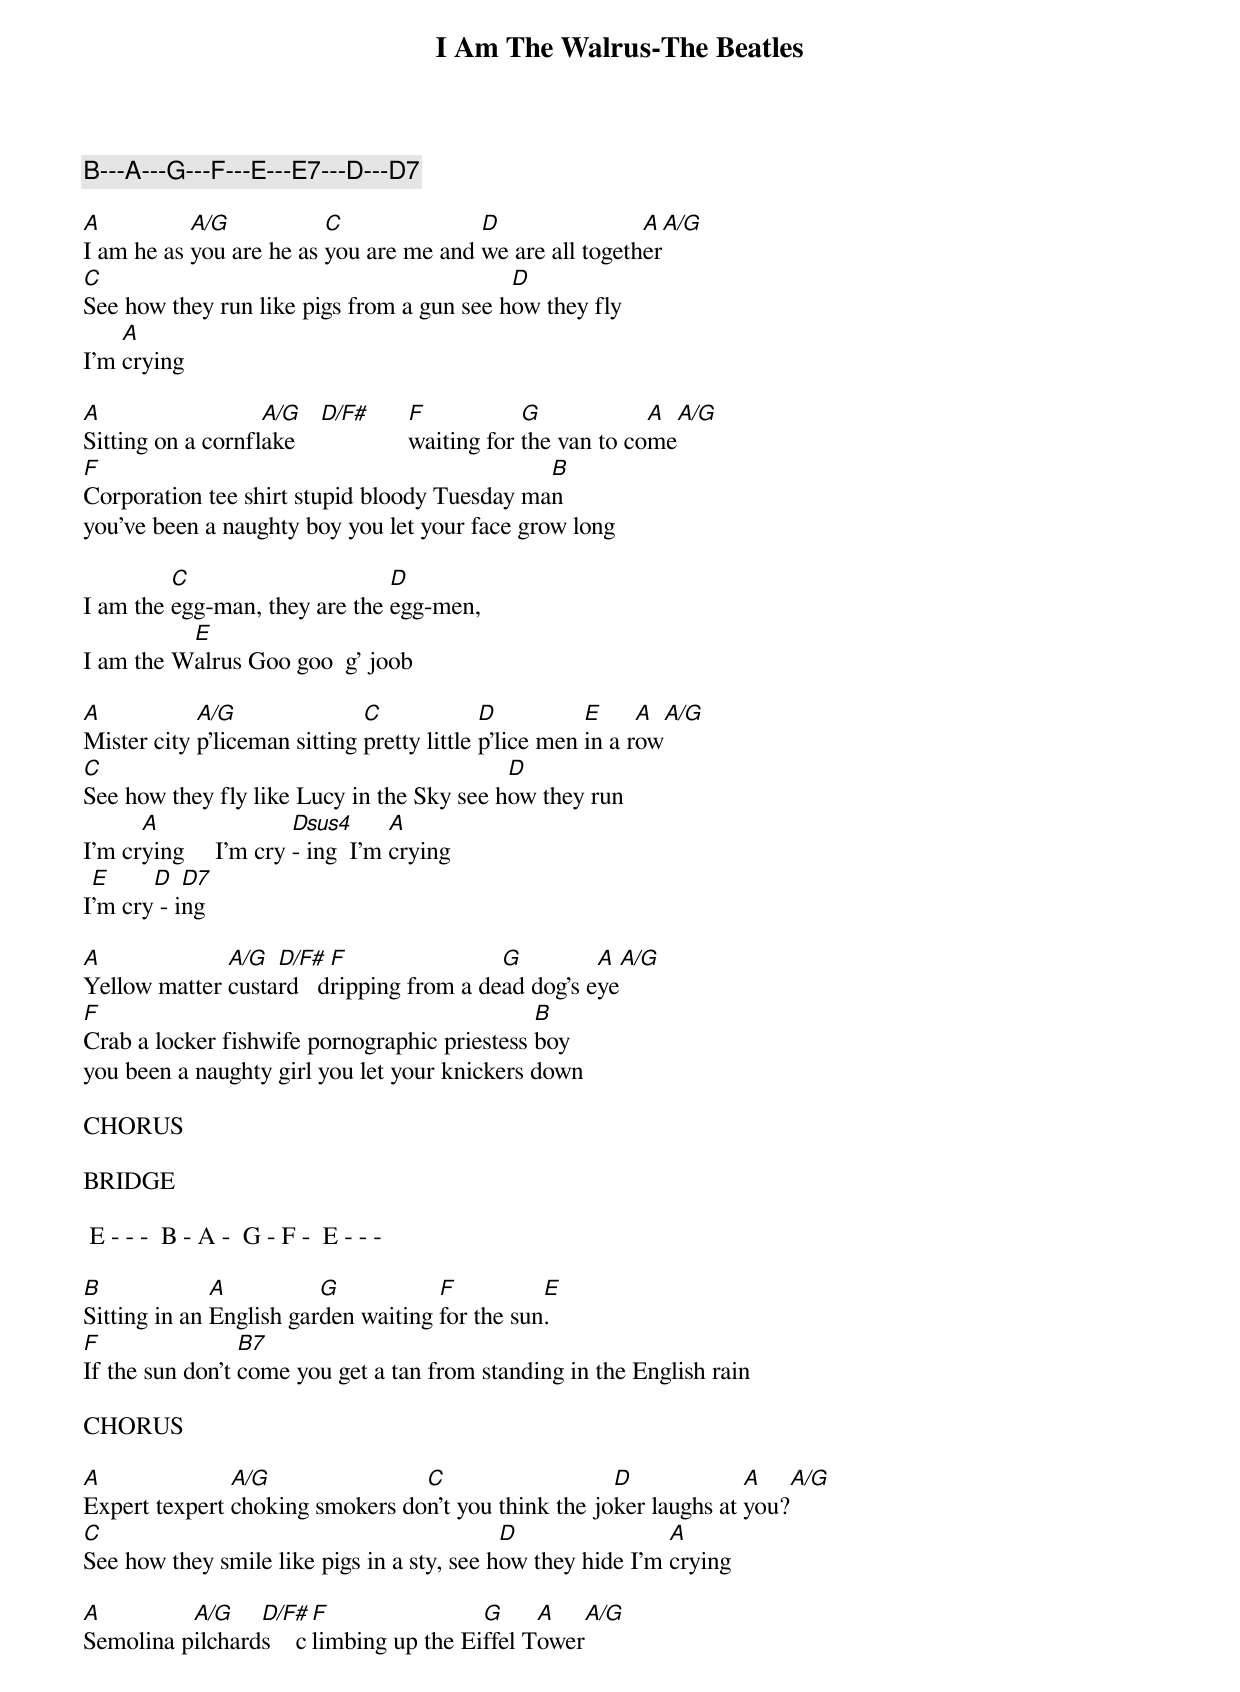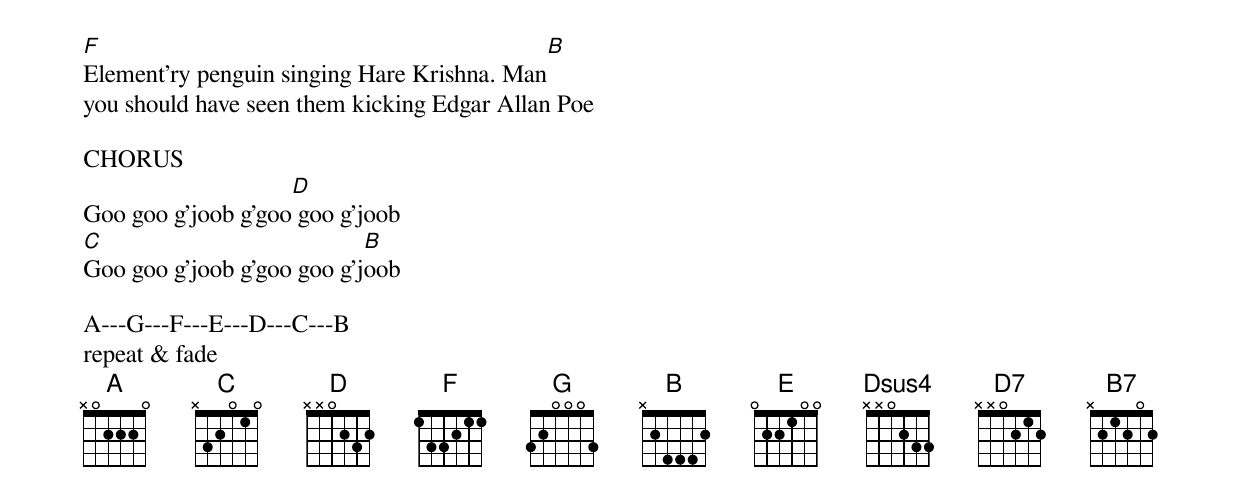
I Am The Walrus-The Beatles

B---A---G---F---E---E7---D---D7

A          A/G           C              D                A   A/G
I am he as you are he as you are me and we are all together
C                                          D
See how they run like pigs from a gun see how they fly
    A
I'm crying

A                  A/G    D/F#  F           G            A  A/G
Sitting on a cornflake          waiting for the van to come
F                                             B
Corporation tee shirt stupid bloody Tuesday man
you've been a naughty boy you let your face grow long

         C                     D
I am the egg-man, they are the egg-men,
          E
I am the Walrus Goo goo  g' joob

A           A/G               C             D          E     A    A/G
Mister city p'liceman sitting pretty little p'lice men in a row
C                                          D
See how they fly like Lucy in the Sky see how they run
      A                Dsus4      A
I'm crying     I'm cry - ing  I'm crying
 E     D   D7
I'm cry - ing

A             A/G  D/F#  F                G         A  A/G
Yellow matter custard   dripping from a dead dog's eye
F                                             B
Crab a locker fishwife pornographic priestess boy
you been a naughty girl you let your knickers down

CHORUS

BRIDGE

 E - - -  B - A -  G - F -  E - - -

B             A          G           F          E
Sitting in an English garden waiting for the sun.
F                B7
If the sun don't come you get a tan from standing in the English rain

CHORUS

A              A/G               C                   D             A    A/G
Expert texpert choking smokers don't you think the joker laughs at you?
C                                           D                A
See how they smile like pigs in a sty, see how they hide I'm crying

A         A/G    D/F#  F                G     A    A/G
Semolina pilchards    climbing up the Eiffel Tower
F                                             B
Element'ry penguin singing Hare Krishna. Man
you should have seen them kicking Edgar Allan Poe

CHORUS
                    D
Goo goo g'joob g'goo goo g'joob
C                           B
Goo goo g'joob g'goo goo g'joob

A---G---F---E---D---C---B
repeat & fade
